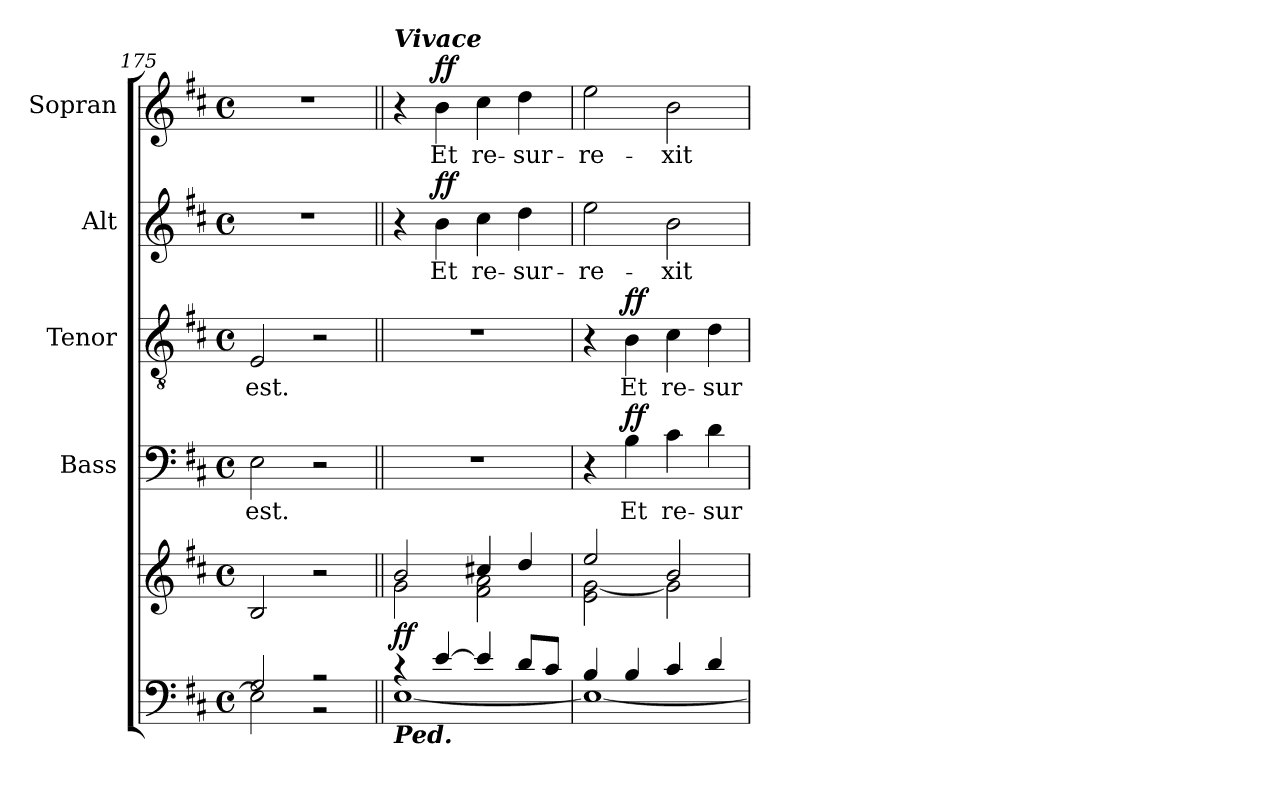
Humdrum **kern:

**kern	**kern	**dynam	**kern	**text	**dynam	**kern	**text	**dynam	**kern	**text	**dynam	**kern	**text	**dynam
*part5	*part5	*part5	*part4	*part4	*part4	*part3	*part3	*part3	*part2	*part2	*part2	*part1	*part1	*part1
*staff6	*staff5	*staff5/6	*staff4	*staff4	*staff4	*staff3	*staff3	*staff3	*staff2	*staff2	*staff2	*staff1	*staff1	*staff1
*	*	*	*I"Bass	*	*	*I"Tenor	*	*	*I"Alt	*	*	*I"Sopran	*	*
*	*	*	*I'B.	*	*	*I'T.	*	*	*I'A.	*	*	*I'S.	*	*
*clefF4	*clefG2	*	*clefF4	*	*	*clefGv2	*	*	*clefG2	*	*	*clefG2	*	*
*k[f#c#]	*k[f#c#]	*	*k[f#c#]	*	*	*k[f#c#]	*	*	*k[f#c#]	*	*	*k[f#c#]	*	*
*D:	*D:	*	*D:	*	*	*D:	*	*	*D:	*	*	*D:	*	*
*M4/4	*M4/4	*	*M4/4	*	*	*M4/4	*	*	*M4/4	*	*	*M4/4	*	*
*met(c)	*met(c)	*	*met(c)	*	*	*met(c)	*	*	*met(c)	*	*	*met(c)	*	*
=175	=175	=175	=175	=175	=175	=175	=175	=175	=175	=175	=175	=175	=175	=175
*^	*	*	*	*	*	*	*	*	*	*	*	*	*	*
!	!	!	!	!	!LO:LY:b	!	!	!LO:LY:b	!	!	!	!	!	!	!
2G/	2E\]	2B/	.	2E\	est.	.	2E/	est.	.	1r	.	.	1r	.	.
2r	2r	2r	.	2r	.	.	2r	.	.	.	.	.	.	.	.
=176||	=176||	=176||	=176||	=176||	=176||	=176||	=176||	=176||	=176||	=176||	=176||	=176||	=176||	=176||	=176||
*	*	*^	*	*	*	*	*	*	*	*	*	*	*	*	*
!	!	!	!	!	!	!	!	!	!	!	!	!	!	!LO:TX:a:Bi:t=Vivace	!	!
!LO:TX:b:Bi:t=Ped.	!	!	!	!	!	!	!	!	!	!	!	!	!	!	!	!
!	!	!	!	!LO:DY:b	!	!	!	!	!	!	!	!	!	!	!	!
4rc	[<1E	2b/	2g\	ff	1r	.	.	1r	.	.	4r	.	.	4r	.	.
!	!	!	!	!	!	!	!	!	!	!	!	!LO:LY:b	!LO:DY:a	!	!LO:LY:b	!LO:DY:a
[>4e/	.	.	.	.	.	.	.	.	.	.	4b\	Et	ff	4b\	Et	ff
!	!	!	!	!	!	!	!	!	!	!	!	!LO:LY:b	!	!	!LO:LY:b	!
4e/]	.	4cc#X/	2f#\ 2a\	.	.	.	.	.	.	.	4cc#\	re-	.	4cc#\	re-	.
!	!	!	!	!	!	!	!	!	!	!	!	!LO:LY:b	!	!	!LO:LY:b	!
8d/L	.	4dd/	.	.	.	.	.	.	.	.	4dd\	-sur-	.	4dd\	-sur-	.
8c#/J	.	.	.	.	.	.	.	.	.	.	.	.	.	.	.	.
=177	=177	=177	=177	=177	=177	=177	=177	=177	=177	=177	=177	=177	=177	=177	=177	=177
!	!	!	!	!	!	!	!	!	!	!	!	!LO:LY:b	!	!	!LO:LY:b	!
4B/	1E_	2ee/	2e\ [<2g\	.	4r	.	.	4r	.	.	2ee\	-re-	.	2ee\	-re-	.
!	!	!	!	!	!	!LO:LY:b	!LO:DY:a	!	!LO:LY:b	!LO:DY:a	!	!	!	!	!	!
4B/	.	.	.	.	4B\	Et	ff	4B\	Et	ff	.	.	.	.	.	.
!	!	!	!	!	!	!LO:LY:b	!	!	!LO:LY:b	!	!	!LO:LY:b	!	!	!LO:LY:b	!
4c#/	.	2b/	2g\]	.	4c#\	re-	.	4c#\	re-	.	2b\	-xit	.	2b\	-xit	.
!	!	!	!	!	!	!LO:LY:b	!	!	!LO:LY:b	!	!	!	!	!	!	!
4d/	.	.	.	.	4d\	-sur-	.	4d\	-sur-	.	.	.	.	.	.	.
*v	*v	*	*	*	*	*	*	*	*	*	*	*	*	*	*	*
*	*v	*v	*	*	*	*	*	*	*	*	*	*	*	*	*
=	=	=	=	=	=	=	=	=	=	=	=	=	=	=
*-	*-	*-	*-	*-	*-	*-	*-	*-	*-	*-	*-	*-	*-	*-
